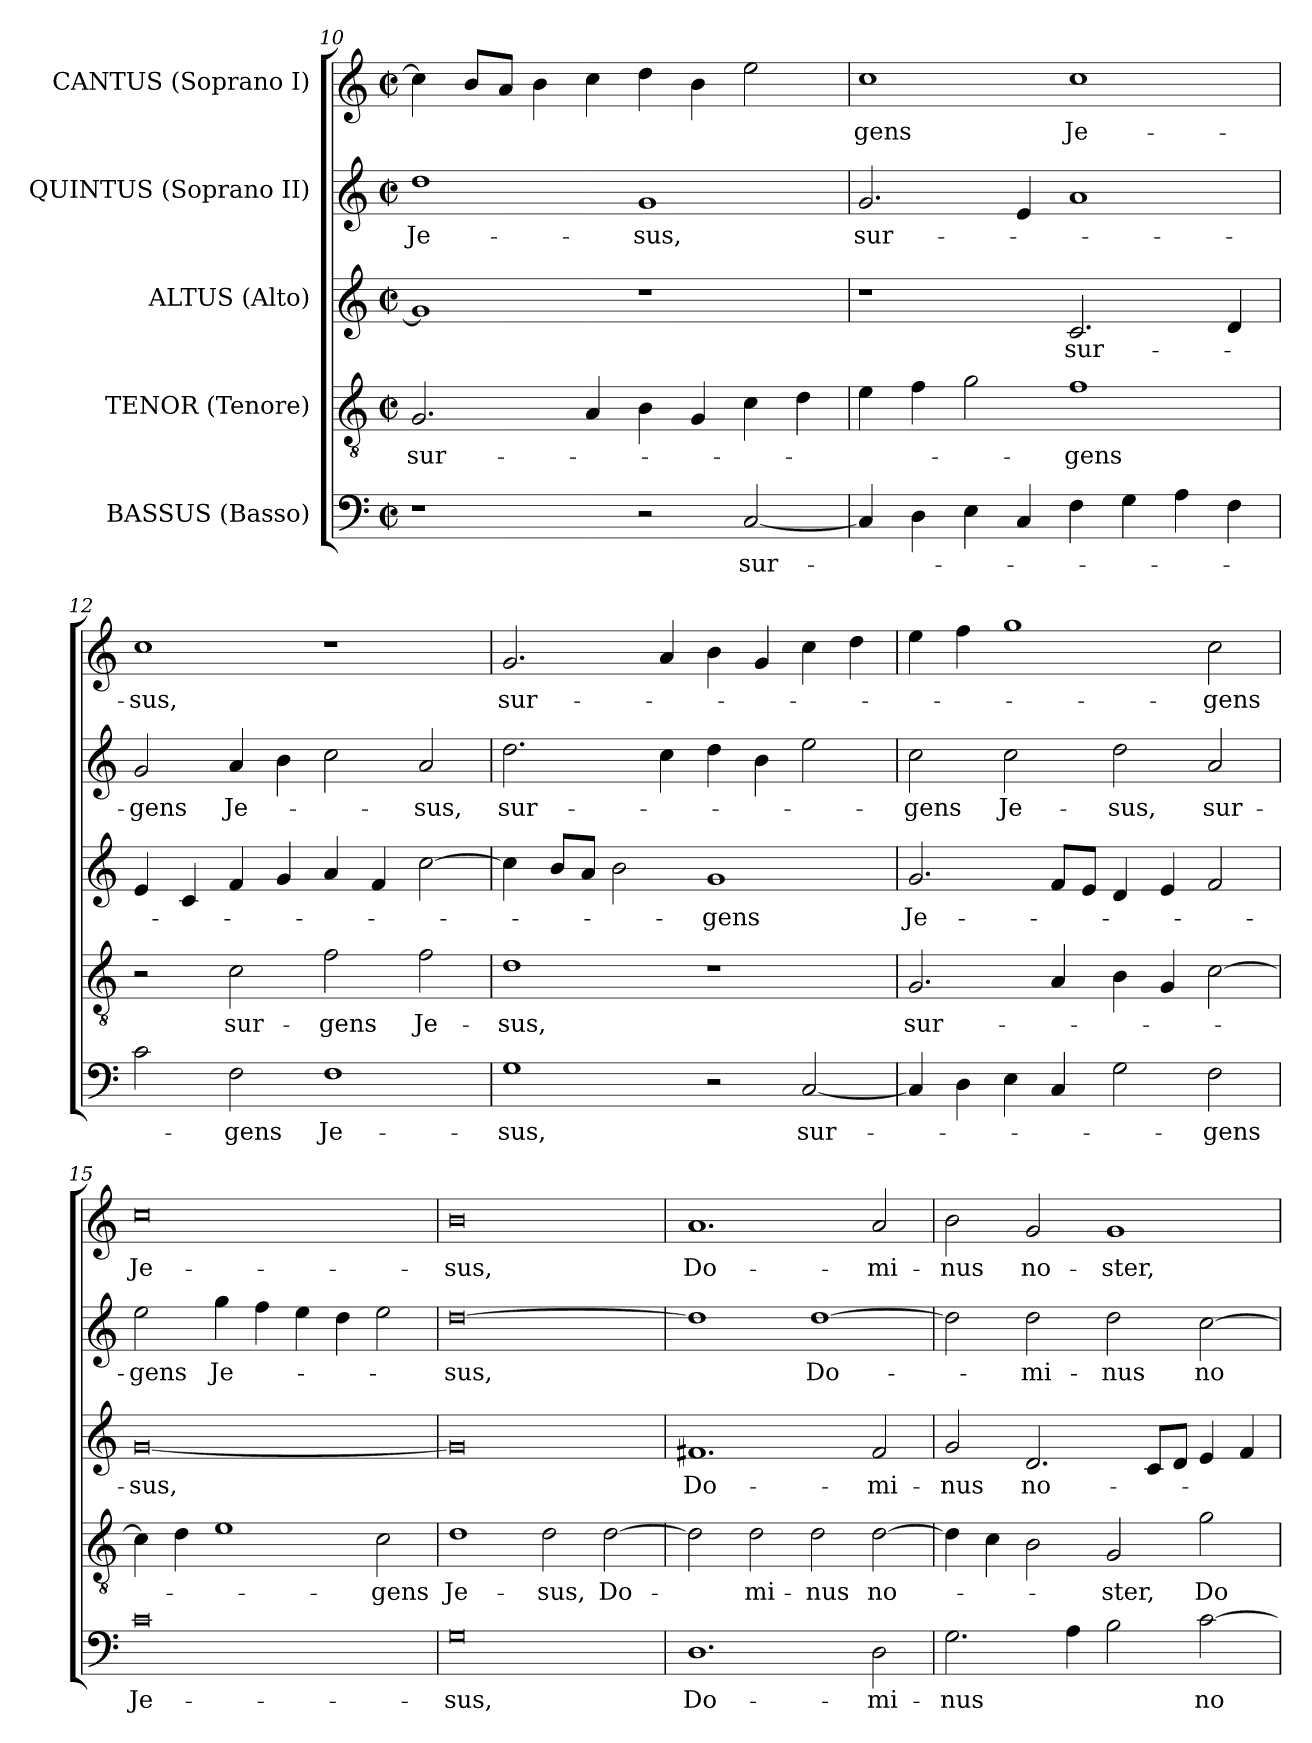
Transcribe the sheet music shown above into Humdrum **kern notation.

**kern	**text	**kern	**text	**kern	**text	**kern	**text	**kern	**text
*part5	*part5	*part4	*part4	*part3	*part3	*part2	*part2	*part1	*part1
*staff5	*staff5	*staff4	*staff4	*staff3	*staff3	*staff2	*staff2	*staff1	*staff1
*I"BASSUS (Basso)	*	*I"TENOR (Tenore)	*	*I"ALTUS (Alto)	*	*I"QUINTUS (Soprano II)	*	*I"CANTUS (Soprano I)	*
*clefF4	*	*clefGv2	*	*clefG2	*	*clefG2	*	*clefG2	*
*k[]	*	*k[]	*	*k[]	*	*k[]	*	*k[]	*
*C:	*	*C:	*	*C:	*	*C:	*	*C:	*
*M2/2	*	*M2/2	*	*M2/2	*	*M2/2	*	*M2/2	*
*met(c|)	*	*met(c|)	*	*met(c|)	*	*met(c|)	*	*met(c|)	*
=10	=10	=10	=10	=10	=10	=10	=10	=10	=10
1r	.	2.G/	sur-	1g]	.	1dd	Je-	4cc\]	.
.	.	.	.	.	.	.	.	8b/L	.
.	.	.	.	.	.	.	.	8a/J	.
.	.	.	.	.	.	.	.	4b\	.
.	.	4A/	.	.	.	.	.	4cc\	.
2r	.	4B\	.	1r	.	1g	-sus,	4dd\	.
.	.	4G/	.	.	.	.	.	4b\	.
[2C/	sur-	4c\	.	.	.	.	.	2ee\	.
.	.	4d\	.	.	.	.	.	.	.
!!LO:LB:g=z
=11	=11	=11	=11	=11	=11	=11	=11	=11	=11
4C/]	-­-	4e\	-­-	1r	.	2.g/	sur-	1cc	-gens
4D\	.	4f\	.	.	.	.	.	.	.
4E\	.	2g\	.	.	.	.	.	.	.
4C/	.	.	.	.	.	4e/	.	.	.
4F\	.	1f	-gens	2.c/	sur-	1a	.	1cc	Je-
4G\	.	.	.	.	.	.	.	.	.
4A\	.	.	.	.	.	.	.	.	.
4F\	.	.	.	4d/	.	.	.	.	.
=12	=12	=12	=12	=12	=12	=12	=12	=12	=12
2c\	.	2r	.	4e/	.	2g/	-gens	1cc	-sus,
.	.	.	.	4c/	.	.	.	.	.
2F\	-gens	2c\	sur-	4f/	.	4a/	Je-	.	.
.	.	.	.	4g/	.	4b\	.	.	.
1F	Je-	2f\	-gens	4a/	.	2cc\	.	1r	.
.	.	.	.	4f/	.	.	.	.	.
.	.	2f\	Je-	[2cc\	.	2a/	-sus,	.	.
=13	=13	=13	=13	=13	=13	=13	=13	=13	=13
1G	-sus,	1d	-sus,	4cc\]	.	2.dd\	sur-	2.g/	sur-
.	.	.	.	8b/L	.	.	.	.	.
.	.	.	.	8a/J	.	.	.	.	.
.	.	.	.	2b\	.	.	.	.	.
.	.	.	.	.	.	4cc\	.	4a/	.
2r	.	1r	.	1g	-gens	4dd\	.	4b\	.
.	.	.	.	.	.	4b\	.	4g/	.
[2C/	sur-	.	.	.	.	2ee\	.	4cc\	.
.	.	.	.	.	.	.	.	4dd\	.
=14	=14	=14	=14	=14	=14	=14	=14	=14	=14
4C/]	.	2.G/	sur-	2.g/	Je-	2cc\	-gens	4ee\	.
4D\	.	.	.	.	.	.	.	4ff\	.
4E\	.	.	.	.	.	2cc\	Je-	1gg	.
4C/	.	4A/	.	8f/L	.	.	.	.	.
.	.	.	.	8e/J	.	.	.	.	.
2G\	.	4B\	.	4d/	.	2dd\	-sus,	.	.
.	.	4G/	.	4e/	.	.	.	.	.
2F\	-gens	[2c\	.	2f/	.	2a/	sur-	2cc\	-gens
=15	=15	=15	=15	=15	=15	=15	=15	=15	=15
0c	Je-	4c\]	.	[0g	-sus,	2ee\	-gens	0cc	Je-
.	.	4d\	.	.	.	.	.	.	.
.	.	1e	.	.	.	4gg\	Je-	.	.
.	.	.	.	.	.	4ff\	.	.	.
.	.	.	.	.	.	4ee\	.	.	.
.	.	.	.	.	.	4dd\	.	.	.
.	.	2c\	-gens	.	.	2ee\	.	.	.
=16	=16	=16	=16	=16	=16	=16	=16	=16	=16
0G	-sus,	1d	Je-	0g]	.	[0dd	-sus,	0b	-sus,
.	.	2d\	-sus,	.	.	.	.	.	.
.	.	[2d\	Do-	.	.	.	.	.	.
!!LO:PB:g=z
=17	=17	=17	=17	=17	=17	=17	=17	=17	=17
1.D	Do-	2d\]	-­	1.f#X	Do-	1dd]	.	1.a	Do-
.	.	2d\	mi-	.	.	.	.	.	.
.	.	2d\	-nus	.	.	[1dd	Do-	.	.
2D\	-mi-	[2d\	no-	2f#/	-mi-	.	.	2a/	-mi-
=18	=18	=18	=18	=18	=18	=18	=18	=18	=18
2.G\	-nus	4d\]	.	2g/	-nus	2dd\]	.	2b\	-nus
.	.	4c\	.	.	.	.	.	.	.
.	.	2B\	.	2.d/	no-	2dd\	-mi-	2g/	no-
4A\	.	.	.	.	.	.	.	.	.
2B\	.	2G/	-ster,	.	.	2dd\	-nus	1g	-ster,
.	.	.	.	8c/L	.	.	.	.	.
.	.	.	.	8d/J	.	.	.	.	.
[2c\	no-	2g\	Do-	4e/	.	[2cc\	no-	.	.
.	.	.	.	4f/	.	.	.	.	.
=	=	=	=	=	=	=	=	=	=
*-	*-	*-	*-	*-	*-	*-	*-	*-	*-
